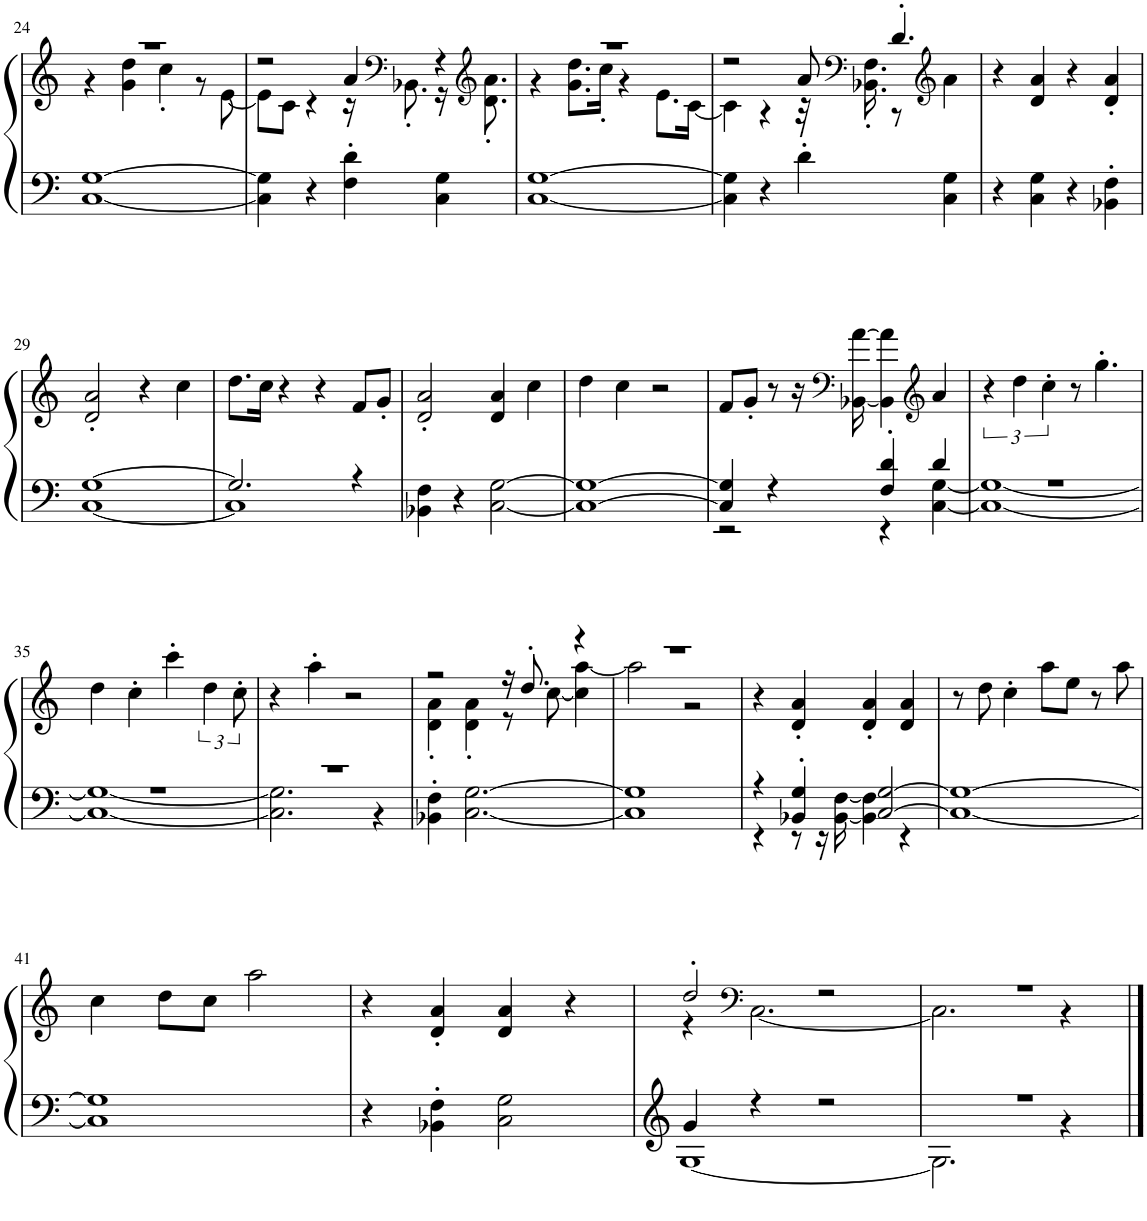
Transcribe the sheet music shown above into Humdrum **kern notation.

**kern	**kern
*part1	*part1
*staff2	*staff1
*I"ピアノ	*
!!LO:PB:g=z
*clefF4	*clefG2
*k[]	*k[]
*M4/4	*M4/4
=24	=24
*	*^
[1C [1G	1r	4r
.	.	4g\ 4dd\
.	.	4cc'\
.	.	8r
.	.	[8e\
=25	=25	=25
4C\] 4G\]	2r	8e\L]
.	.	8c\J
4r	.	4r
4F\' 4d\'	4a/	16r
*	*clefF4	*
.	.	8.BB-X'\
4C\ 4G\	4r	16r
*	*clefG2	*
.	.	8.d\' 8.a\'
=26	=26	=26
[1C [1G	1r	4r
.	.	8.g\ 8.dd\L
.	.	16cc'\Jk
.	.	4r
.	.	8.e\L
.	.	[16c\Jk
=27	=27	=27
4C\] 4G\]	2r	4c\]
4r	.	4r
4d'\	8a/	32r
*	*clefF4	*
.	.	16.BB-X\' 16.F\'
.	4.d'/	8r
*	*clefG2	*
4C\ 4G\	.	4a\
*	*v	*v
=28	=28
4r	4r
4C\ 4G\	4d/ 4a/
4r	4r
4BB-X\' 4F\'	4d/' 4a/'
!!LO:LB:g=z
=29	=29
*^	*
[1G	[1C	2d/' 2a/'
.	.	4r
.	.	4cc\
=30	=30	=30
2.G/]	1C]	8.dd\L
.	.	16cc\Jk
.	.	4r
.	.	4r
4r	.	8f/L
.	.	8g'/J
*v	*v	*
=31	=31
4BB-X\ 4F\	2d/' 2a/'
4r	.
[2C\ [2G\	4d/ 4a/
.	4cc\
=32	=32
1C_ 1G_	4dd\
.	4cc\
.	2r
=33	=33
*^	*
4C/] 4G/]	2r	8f/L
.	.	8g'/J
4r	.	8r
.	.	16r
*	*	*clefF4
.	.	[16BB-X\ [16a\
4F/' 4d/'	4r	4BB-\] 4a\]
*	*	*clefG2
4d/	[4C\ [4G\	4a/
=34	=34	=34
1r	1C_ 1G_	6r
.	.	6dd\
.	.	6cc'\
.	.	8r
.	.	4.gg'\
!!LO:LB:g=z
=35	=35	=35
1r	1C_ 1G_	4dd\
.	.	4cc'\
.	.	4ccc'\
.	.	6dd\
.	.	12cc'\
=36	=36	=36
1r	2.C\] 2.G\]	4r
.	.	4aa'\
.	.	2r
.	4r	.
*v	*v	*
=37	=37
*	*^
4BB-X\' 4F\'	2r	4d\' 4a\'
[2.C\ [2.G\	.	4d\' 4a\'
.	16r	8r
.	8.dd'/	.
.	.	[8cc\
.	4r	4cc\] [4aa\
=38	=38	=38
1C] 1G]	1r	2aa\]
.	.	2r
*	*v	*v
=39	=39
*^	*
4r	4r	4r
4BB-X/' 4G/'	8r	4d/' 4a/'
.	16r	.
.	[16BB-\ [16F\	.
[2C/ [2G/	4BB-\] 4F\]	4d/' 4a/'
.	4r	4d/ 4a/
*v	*v	*
=40	=40
1C_ 1G_	8r
.	8dd\
.	4cc'\
.	8aa\L
.	8ee\J
.	8r
.	8aa\
!!LO:LB:g=z
=41	=41
1C] 1G]	4cc\
.	8dd\L
.	8cc\J
.	2aa\
=42	=42
4r	4r
4BB-X\' 4F\'	4d/' 4a/'
2C\ 2G\	4d/ 4a/
.	4r
=43	=43
*^	*^
4g/	[1G	2dd'/	4r
*	*	*clefF4	*
4r	.	.	[2.C\
2r	.	2r	.
=44	=44	=44	=44
1r	2.G\]	1r	2.C\]
.	4r	.	4r
*v	*v	*	*
*	*v	*v
==	==
*-	*-
